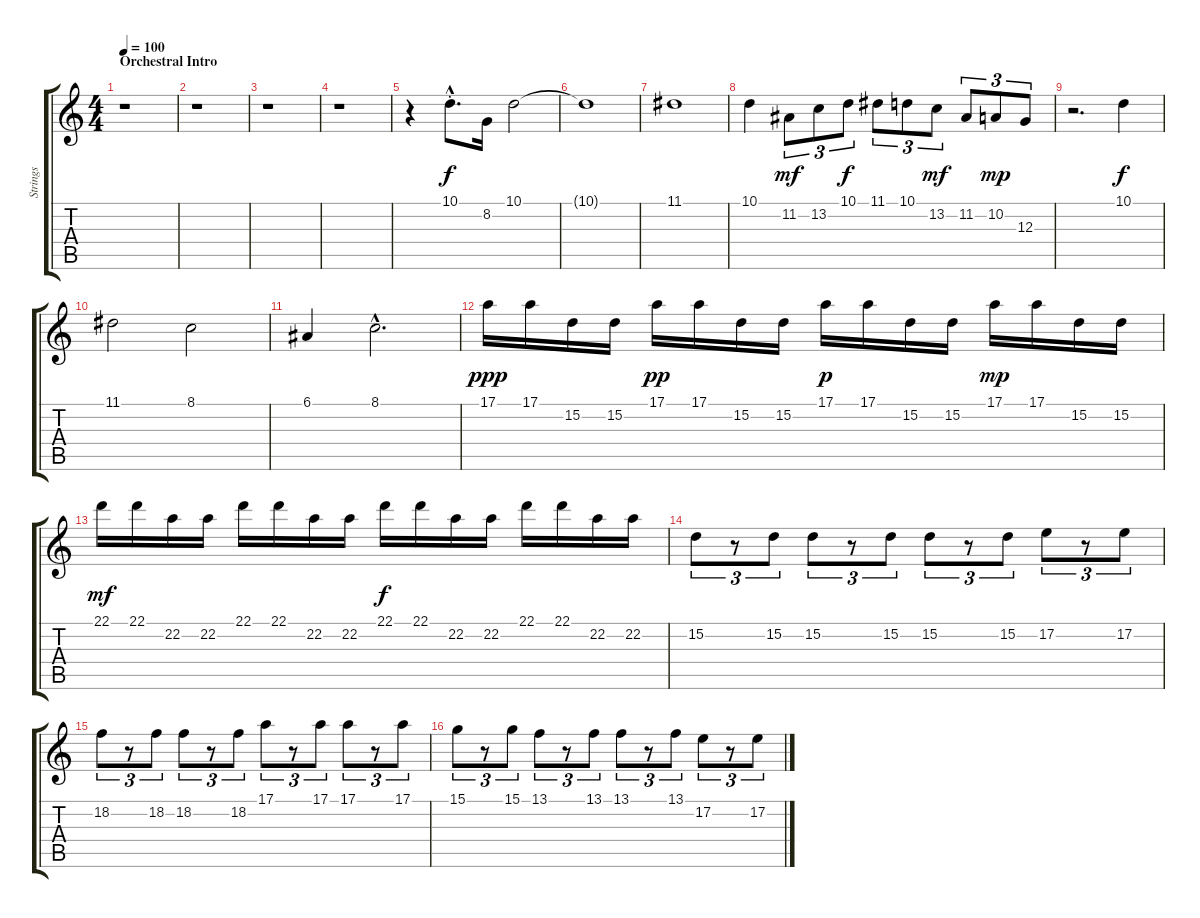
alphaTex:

\track ("Strings" "Strings") {instrument stringensemble1}
\staff {score tabs}
\tuning (E4 B3 G3 D3 A2 E2) {hide}
\ts (4 4)
\section ("" "Orchestral Intro")
\tempo 100
\clef g2
\ks c
r.1{dy f instrument stringensemble1} |
r.1 |
r.1 |
r.1 |
r.4 10.1{hac st}.8{d} 8.2.16 10.1.2 |
10.1{t}.1 |
11.1.1 |
10.1.4 11.2.8{tu (3 2) dy mf} 13.2.8{tu (3 2)} 10.1.8{tu (3 2) dy f} 11.1.8{tu (3 2)} 10.1.8{tu (3 2)} 13.2.8{tu (3 2) dy mf} 11.2.8{tu (3 2)} 10.2.8{tu (3 2) dy mp} 12.3.8{tu (3 2)} |
r.2{d} 10.1.4{dy f} |
11.1.2 8.1.2 |
6.1.4 8.1{hac}.2{d} |
17.1.16{dy ppp} 17.1.16 15.2.16 15.2.16 17.1.16{dy pp} 17.1.16 15.2.16 15.2.16 17.1.16{dy p} 17.1.16 15.2.16 15.2.16 17.1.16{dy mp} 17.1.16 15.2.16 15.2.16 |
22.1.16{dy mf} 22.1.16 22.2.16 22.2.16 22.1.16 22.1.16 22.2.16 22.2.16 22.1.16{dy f} 22.1.16 22.2.16 22.2.16 22.1.16 22.1.16 22.2.16 22.2.16 |
15.2.8{tu (3 2)} r.8{tu (3 2)} 15.2.8{tu (3 2)} 15.2.8{tu (3 2)} r.8{tu (3 2)} 15.2.8{tu (3 2)} 15.2.8{tu (3 2)} r.8{tu (3 2)} 15.2.8{tu (3 2)} 17.2.8{tu (3 2)} r.8{tu (3 2)} 17.2.8{tu (3 2)} |
18.2.8{tu (3 2)} r.8{tu (3 2)} 18.2.8{tu (3 2)} 18.2.8{tu (3 2)} r.8{tu (3 2)} 18.2.8{tu (3 2)} 17.1.8{tu (3 2)} r.8{tu (3 2)} 17.1.8{tu (3 2)} 17.1.8{tu (3 2)} r.8{tu (3 2)} 17.1.8{tu (3 2)} |
15.1.8{tu (3 2)} r.8{tu (3 2)} 15.1.8{tu (3 2)} 13.1.8{tu (3 2)} r.8{tu (3 2)} 13.1.8{tu (3 2)} 13.1.8{tu (3 2)} r.8{tu (3 2)} 13.1.8{tu (3 2)} 17.2.8{tu (3 2)} r.8{tu (3 2)} 17.2.8{tu (3 2)}
